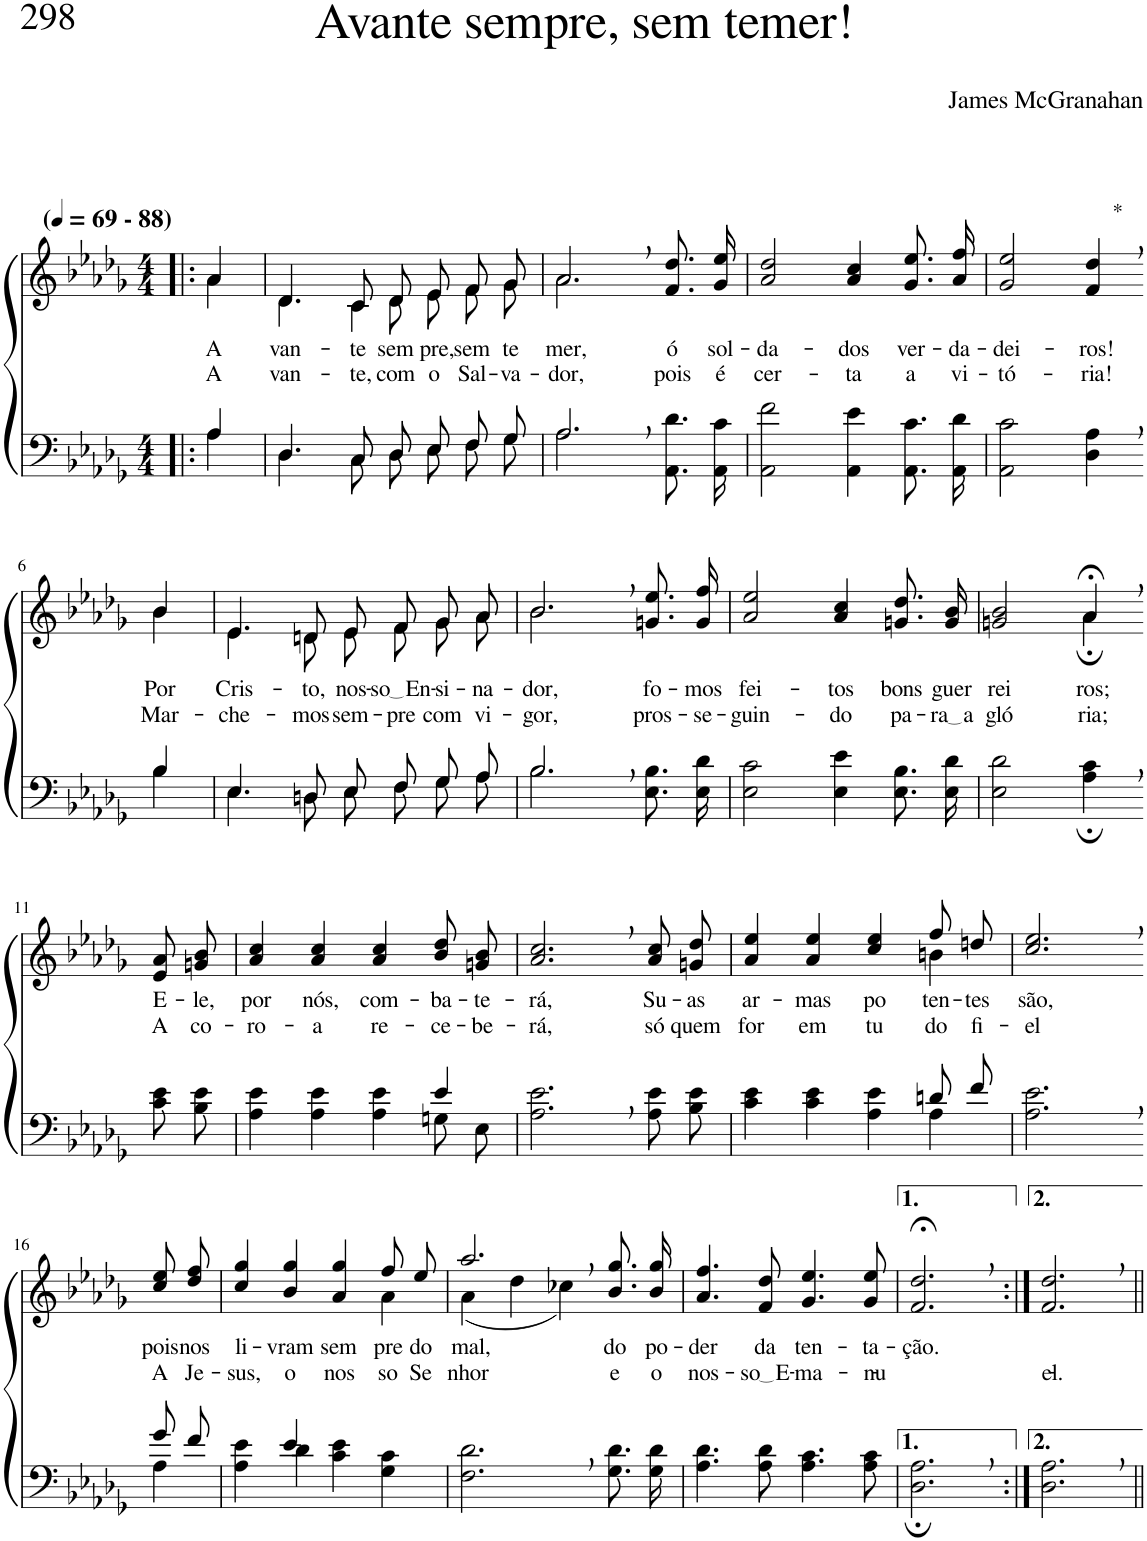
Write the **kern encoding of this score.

**kern	**kern	**text	**text
*part2	*part1	*part1	*part1
*staff2	*staff1	*staff1	*staff1
*I"Parte III e IV	*I"Parte I e II	*	*
*clefF4	*clefG2	*	*
*Trd2c3	*Trd2c3	*	*
*k[b-e-a-d-g-]	*k[b-e-a-d-g-]	*	*
*M4/4	*M4/4	*	*
*MM69	*MM69	*	*
=1!|:	=1!|:	=1!|:	=1!|:
*^	*^	*	*
!	!	!LO:TX:a:B:t=(	!	!	!
!	!	!LO:TX:a:B:t=- 88)	!	!	!
!	!	!	!	!LO:LY:b	!LO:LY:b
4A-/	4A-\	4a-/	4a-\	A-	A-
=2	=2	=2	=2	=2	=2
!	!	!	!	!LO:LY:b	!LO:LY:b
*	*	*	*^	*	*
4.D-/	4.D-\	4.d-\	4.d-/	2ryy	-van-	-van-
!	!	!	!	!	!LO:LY:b	!LO:LY:b
8C/	8C\	4c\	8c/	.	-te	-te,
!	!	!	!	!	!LO:LY:b	!LO:LY:b
8D-/L	8D-\L	.	8d-/L	8d-\	sem-	com
!	!	!	!	!	!LO:LY:b	!LO:LY:b
8E-/J	8E-\J	8e-\	8e-/J	4.ryy	-pre,	o
!	!	!	!	!	!LO:LY:b	!LO:LY:b
8F/L	8F\L	8f\L	8f/L	.	sem	Sal-
!	!	!	!	!	!LO:LY:b	!LO:LY:b
8G-/J	8G-\J	8g-\J	8g-/J	.	te-	-va-
*	*	*	*v	*v	*	*
=3	=3	=3	=3	=3	=3
!	!	!	!	!	!LO:LY:b
!	!	!	!	!LO:LY:b	!
2.A-,/	2.A-\	2.a-,/	2.a-\	-mer,	-dor,
!	!	!	!	!LO:LY:b	!LO:LY:b
4ryy	8.AA-\ 8.d-\L	8.f\ 8.dd-\L	4ryy	ó	-pois
!	!	!	!	!LO:LY:b	!LO:LY:b
.	16AA-\ 16c\Jk	16g-\ 16ee-\Jk	.	sol-	é
*	*	*v	*v	*	*
=4	=4	=4	=4	=4
!	!	!	!LO:LY:b	!LO:LY:b
*v	*v	*	*	*
2AA-\ 2f\	2a-/ 2dd-/	-da-	cer-
!	!	!LO:LY:b	!LO:LY:b
4AA-\ 4e-\	4a-/ 4cc/	-dos	-ta
!	!	!LO:LY:b	!LO:LY:b
8.AA-\ 8.c\L	8.g-\ 8.ee-\L	ver-	a
!	!	!LO:LY:b	!LO:LY:b
16AA-\ 16d-\Jk	16a-\ 16ff\Jk	-da-	vi-
=5	=5	=5	=5
!	!	!LO:LY:b	!LO:LY:b
2AA-\ 2c\	2g-/ 2ee-/	-dei-	-tó-
!	!LO:TX:a:t=*	!	!
!	!	!LO:LY:b	!LO:LY:b
4D-\, 4A-\,	4f/, 4dd-/,	-ros!	-ria!
!!LO:LB:g=z
=6-	=6-	=6-	=6-
*^	*^	*	*
!	!	!	!	!LO:LY:b	!LO:LY:b
4B-\	4B-/	4b-/	4b-\	Por	Mar-
=7	=7	=7	=7	=7	=7
!	!	!	!	!LO:LY:b	!LO:LY:b
4.E-/	4.E-\	4.e-/	4.e-\	Cris-	-che-
!	!	!	!	!LO:LY:b	!LO:LY:b
8Dn/	8D\	8dn/	8d\	-to,	-mos
!	!	!	!	!LO:LY:b	!LO:LY:b
8E-/L	8E-\L	8e-/L	8e-\L	nos-	sem-
!	!	!	!	!LO:LY:b	!LO:LY:b
8F/J	8F\J	8f/J	8f\J	so En	-pre
!	!	!	!	!LO:LY:b	!LO:LY:b
8G-/L	8G-\L	8g-/L	8g-\L	-si-	com
!	!	!	!	!LO:LY:b	!LO:LY:b
8A-/J	8A-\J	8a-/J	8a-\J	-na-	vi-
=8	=8	=8	=8	=8	=8
!	!	!	!	!LO:LY:b	!LO:LY:b
2.B-,/	2.B-\	2.b-,/	2.b-\	-dor,	-gor,
!	!	!	!	!LO:LY:b	!LO:LY:b
4ryy	8.E-\ 8.B-\L	8.gn\ 8.ee-\L	4ryy	fo-	pros-
!	!	!	!	!LO:LY:b	!LO:LY:b
.	16E-\ 16d-\Jk	16g\ 16ff\Jk	.	-mos	-se-
*	*	*v	*v	*	*
=9	=9	=9	=9	=9
!	!	!	!LO:LY:b	!LO:LY:b
*v	*v	*	*	*
2E-\ 2c\	2a-/ 2ee-/	fei-	-guin-
!	!	!LO:LY:b	!LO:LY:b
4E-\ 4e-\	4a-/ 4cc/	-tos	-do
!	!	!LO:LY:b	!LO:LY:b
8.E-\ 8.B-\L	8.gn/ 8.dd-/L	bons	pa-
!	!	!LO:LY:b	!LO:LY:b
16E-\ 16d-\Jk	16g/ 16b-/Jk	guer-	ra a
=10	=10	=10	=10
*	*^	*	*
!	!	!	!LO:LY:b	!LO:LY:b
2E-\ 2d-\	2ryy	2gn/ 2b-/	-rei-	gló-
!	!	!	!LO:LY:b	!LO:LY:b
4A-\;, 4c\;,	4a-;<,\	4a-;/	-ros;	-ria;
!!LO:LB:g=z
=11-	=11-	=11-	=11-	=11-
!	!	!	!LO:LY:b	!LO:LY:b
*	*v	*v	*	*
8c\ 8e-\L	8e-/ 8a-/L	E-	A
!	!	!LO:LY:b	!LO:LY:b
8B-\ 8e-\J	8gn/ 8b-/J	-le,	co-
=12	=12	=12	=12
*^	*	*	*
!	!	!	!LO:LY:b	!LO:LY:b
2.ryy	4A-\ 4e-\	4a-/ 4cc/	por	-ro-
!	!	!	!LO:LY:b	!LO:LY:b
.	4A-\ 4e-\	4a-/ 4cc/	nós,	-a
!	!	!	!LO:LY:b	!LO:LY:b
.	4A-\ 4e-\	4a-/ 4cc/	com-	re-
!	!	!	!LO:LY:b	!LO:LY:b
4e-/	8Gn\L	8b-\ 8dd-\L	-ba-	-ce-
!	!	!	!LO:LY:b	!LO:LY:b
.	8E-\J	8gn\ 8b-\J	-te-	-be-
=13	=13	=13	=13	=13
!	!	!	!LO:LY:b	!LO:LY:b
*v	*v	*	*	*
2.A-\, 2.e-\,	2.a-/, 2.cc/,	-rá,	-rá,
!	!	!LO:LY:b	!LO:LY:b
8A-\ 8e-\L	8a-\ 8cc\L	Su-	só
!	!	!LO:LY:b	!LO:LY:b
8B-\ 8e-\J	8gn\ 8dd-\J	-as	quem
=14	=14	=14	=14
*^	*	*	*
!	!	!	!LO:LY:b	!LO:LY:b
*	*	*^	*	*
2.ryy	4c\ 4e-\	4a-/ 4ee-/	2.ryy	ar-	for
!	!	!	!	!LO:LY:b	!LO:LY:b
.	4c\ 4e-\	4a-/ 4ee-/	.	-mas	em
!	!	!	!	!LO:LY:b	!LO:LY:b
.	4A-\ 4e-\	4cc/ 4ee-/	.	po-	tu-
!	!	!	!	!LO:LY:b	!LO:LY:b
8dn/L	4A-\	8ff/L	4bn\	-ten-	-do
!	!	!	!	!LO:LY:b	!LO:LY:b
8f/J	.	8ddn/J	.	-tes	fi-
*v	*v	*	*	*	*
*	*v	*v	*	*
=15	=15	=15	=15
!	!	!LO:LY:b	!LO:LY:b
2.A-\, 2.e-\,	2.cc/, 2.ee-/,	são,	-el
!!LO:LB:g=z
=16-	=16-	=16-	=16-
*^	*	*	*
!	!	!	!LO:LY:b	!LO:LY:b
8g-/L	4A-\	8cc\ 8ee-\L	pois	A
!	!	!	!LO:LY:b	!LO:LY:b
8f/J	.	8dd-\ 8ff\J	nos	Je-
=17	=17	=17	=17	=17
!	!	!	!LO:LY:b	!LO:LY:b
*	*	*^	*	*
4ryy	4A-\ 4e-\	4cc/ 4gg-/	2.ryy	li-	-sus,
!	!	!	!	!LO:LY:b	!LO:LY:b
4e-/	4d-\	4b-/ 4gg-/	.	-vram	o
!	!	!	!	!LO:LY:b	!LO:LY:b
2ryy	4c\ 4e-\	4a-/ 4gg-/	.	sem-	nos-
!	!	!	!	!LO:LY:b	!LO:LY:b
.	4G-\ 4c\	8ff/L	4a-\	-pre	-so
!	!	!	!	!LO:LY:b	!LO:LY:b
.	.	8ee-/J	.	do	Se-
*v	*v	*	*	*	*
=18	=18	=18	=18	=18
!	!	!	!LO:LY:b	!LO:LY:b
2.F\, 2.d-\,	2.aa-,/	(4a-\	mal,	-nhor
.	.	4dd-\	.	.
.	.	4cc-X\)	.	.
!	!	!	!LO:LY:b	!LO:LY:b
8.G-\ 8.d-\L	8.b-\ 8.gg-\L	4ryy	do	e
!	!	!	!LO:LY:b	!LO:LY:b
16G-\ 16d-\Jk	16b-\ 16gg-\Jk	.	po-	o
*	*v	*v	*	*
=19	=19	=19	=19
!	!	!LO:LY:b	!LO:LY:b
4.A-\ 4.d-\	4.a-/ 4.ff/	-der	nos-
!	!	!LO:LY:b	!LO:LY:b
8A-\ 8d-\	8f/ 8dd-/	da	so E
!	!	!LO:LY:b	!LO:LY:b
4.A-\ 4.c\	4.g-/ 4.ee-/	ten-	-ma-
!	!	!LO:LY:b	!LO:LY:b
8A-\ 8c\	8g-/ 8ee-/	-ta-	-nu-
=20	=20	=20	=20
!	!	!LO:LY:b	!
2.D-\;, 2.A-\;,	2.f/;<, 2.dd-/;<,	-ção.	.
=21:|!	=21:|!	=21:|!	=21:|!
!	!	!	!LO:LY:b
2.D-\, 2.A-\,	2.f/, 2.dd-/,	.	-el.-
=||	=||	=||	=||
*-	*-	*-	*-
